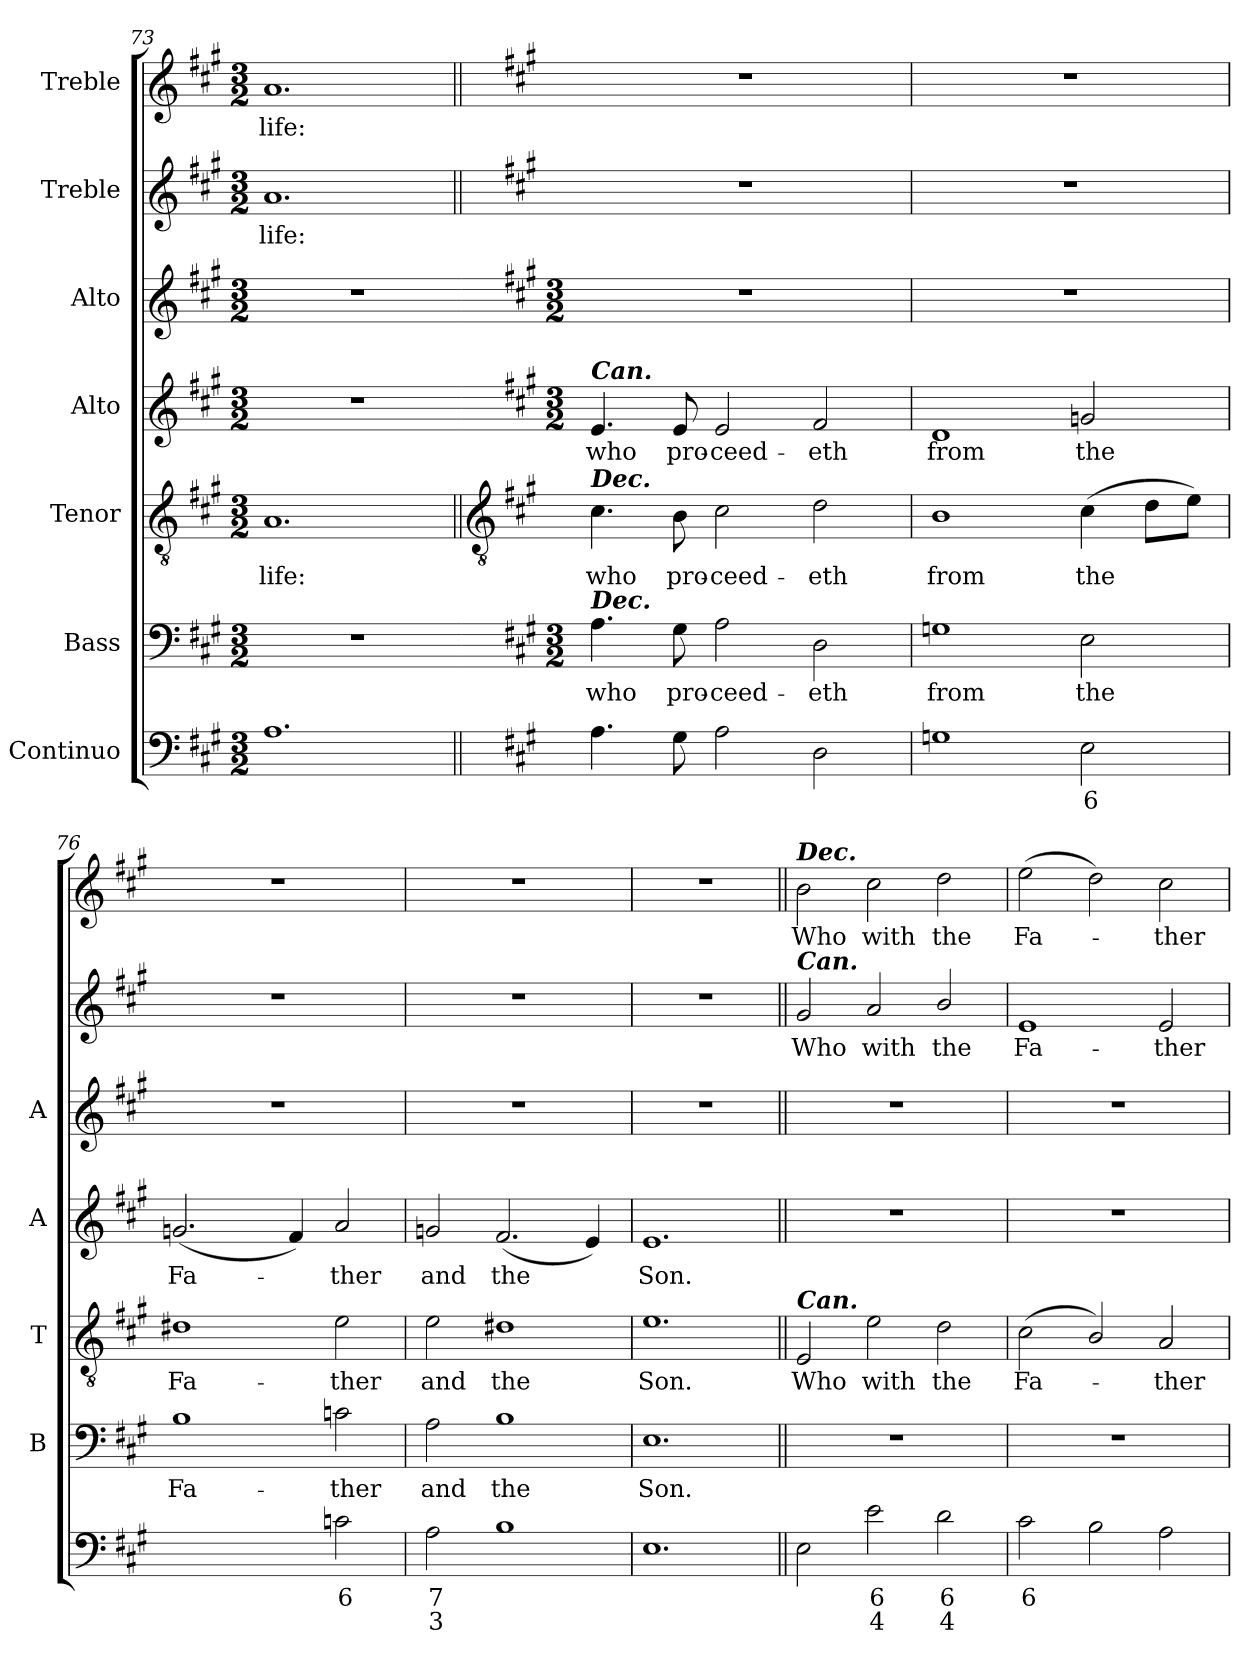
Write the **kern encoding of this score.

**kern	**text	**text	**kern	**text	**kern	**text	**kern	**text	**kern	**kern	**text	**kern	**text
*part7	*part7	*part7	*part6	*part6	*part5	*part5	*part4	*part4	*part3	*part2	*part2	*part1	*part1
*staff7	*staff7	*staff7	*staff6	*staff6	*staff5	*staff5	*staff4	*staff4	*staff3	*staff2	*staff2	*staff1	*staff1
*I"Continuo	*	*	*I"Bass	*	*I"Tenor	*	*I"Alto	*	*I"Alto	*I"Treble	*	*I"Treble	*
*	*	*	*I'B	*	*I'T	*	*I'A	*	*I'A	*	*	*	*
*clefF4	*	*	*clefF4	*	*clefGv2	*	*clefG2	*	*clefG2	*clefG2	*	*clefG2	*
*k[f#c#g#]	*	*	*k[f#c#g#]	*	*k[f#c#g#]	*	*k[f#c#g#]	*	*k[f#c#g#]	*k[f#c#g#]	*	*k[f#c#g#]	*
*A:	*	*	*A:	*	*A:	*	*A:	*	*A:	*A:	*	*A:	*
*M3/2	*	*	*M3/2	*	*M3/2	*	*M3/2	*	*M3/2	*M3/2	*	*M3/2	*
=73	=73	=73	=73	=73	=73	=73	=73	=73	=73	=73	=73	=73	=73
!	!	!	!	!	!	!LO:LY:b	!	!	!	!	!LO:LY:b	!	!LO:LY:b
1.A	.	.	1.r	.	1.A	life:	1.r	.	1.r	1.a	life:	1.a	life:
!!LO:LB:g=z
=74||	=74||	=74||	=74	=74||	=74||	=74||	=74	=74||	=74	=74||	=74||	=74||	=74||
*	*	*	*	*	*clefGv2	*	*	*	*	*	*	*	*
*	*	*	*k[f#c#g#]	*	*	*	*k[f#c#g#]	*	*	*	*	*	*
*	*	*	*A:	*	*	*	*A:	*	*	*	*	*	*
*	*	*	*M3/2	*	*	*	*M3/2	*	*M3/2	*	*	*	*
!	!	!	!	!	!	!	!LO:TX:a:Bi:t=Can.	!	!	!	!	!	!
!	!	!	!	!	!LO:TX:a:Bi:t=Dec.	!	!	!	!	!	!	!	!
!	!	!	!LO:TX:a:Bi:t=Dec.	!	!	!	!	!	!	!	!	!	!
!	!	!	!	!LO:LY:b	!	!LO:LY:b	!	!LO:LY:b	!	!LO:N:vis=1	!	!LO:N:vis=1	!
4.A	.	.	4.A	who	4.c#	who	4.e	who	1.r	1.r	.	1.r	.
!	!	!	!	!LO:LY:b	!	!LO:LY:b	!	!LO:LY:b	!	!	!	!	!
8G#	.	.	8G#	pro-	8B	pro-	8e	pro-	.	.	.	.	.
!	!	!	!	!LO:LY:b	!	!LO:LY:b	!	!LO:LY:b	!	!	!	!	!
2A	.	.	2A	-ceed-	2c#	-ceed-	2e	-ceed-	.	.	.	.	.
!	!	!	!	!LO:LY:b	!	!LO:LY:b	!	!LO:LY:b	!	!	!	!	!
2D	.	.	2D	-eth	2d	-eth	2f#	-eth	.	.	.	.	.
=75	=75	=75	=75	=75	=75	=75	=75	=75	=75	=75	=75	=75	=75
!	!	!	!	!LO:LY:b	!	!LO:LY:b	!	!LO:LY:b	!	!LO:N:vis=1	!	!LO:N:vis=1	!
1Gn	.	.	1Gn	from	1B	from	1d	from	1.r	1.r	.	1.r	.
!	!LO:LY:b	!	!	!LO:LY:b	!	!LO:LY:b	!	!LO:LY:b	!	!	!	!	!
2E	6	.	2E	the	(>4c#	the	2gn	the	.	.	.	.	.
.	.	.	.	.	8dL	.	.	.	.	.	.	.	.
.	.	.	.	.	8eJ)	.	.	.	.	.	.	.	.
=76	=76	=76	=76	=76	=76	=76	=76	=76	=76	=76	=76	=76	=76
!	!LO:LY:b	!LO:LY:b	!	!LO:LY:b	!	!LO:LY:b	!	!LO:LY:b	!	!LO:N:vis=1	!	!LO:N:vis=1	!
[2Byy	6	3	1B	Fa-	1d#X	Fa-	(<2.gn	Fa-	1.r	1.r	.	1.r	.
!	!LO:LY:b	!	!	!	!	!	!	!	!	!	!	!	!
2Byy]	5	.	.	.	.	.	.	.	.	.	.	.	.
.	.	.	.	.	.	.	4f#)	.	.	.	.	.	.
!	!LO:LY:b	!	!	!LO:LY:b	!	!LO:LY:b	!	!LO:LY:b	!	!	!	!	!
2cn	6	.	2cn	-ther	2e	-ther	2a	ther	.	.	.	.	.
=77	=77	=77	=77	=77	=77	=77	=77	=77	=77	=77	=77	=77	=77
!	!LO:LY:b	!LO:LY:b	!	!LO:LY:b	!	!LO:LY:b	!	!LO:LY:b	!	!LO:N:vis=1	!	!LO:N:vis=1	!
2A	7	3	2A	and	2e	and	2gn	and	1.r	1.r	.	1.r	.
!	!	!	!	!LO:LY:b	!	!LO:LY:b	!	!LO:LY:b	!	!	!	!	!
1B	.	.	1B	the	1d#X	the	(<2.f#	the	.	.	.	.	.
.	.	.	.	.	.	.	4e)	.	.	.	.	.	.
=78	=78	=78	=78	=78	=78	=78	=78	=78	=78	=78	=78	=78	=78
!	!	!	!	!LO:LY:b	!	!LO:LY:b	!	!LO:LY:b	!	!LO:N:vis=1	!	!LO:N:vis=1	!
1.E	.	.	1.E	Son.	1.e	Son.	1.e	Son.	1.r	1.r	.	1.r	.
=79||	=79||	=79||	=79||	=79||	=79||	=79||	=79||	=79||	=79||	=79||	=79||	=79||	=79||
!	!	!	!	!	!	!	!	!	!	!	!	!LO:TX:a:Bi:t=Dec.	!
!	!	!	!	!	!	!	!	!	!	!LO:TX:a:Bi:t=Can.	!	!	!
!	!	!	!	!	!LO:TX:a:Bi:t=Can.	!	!	!	!	!	!	!	!
!	!	!	!LO:N:vis=1	!	!	!LO:LY:b	!LO:N:vis=1	!	!	!	!LO:LY:b	!	!LO:LY:b
2E	.	.	1.r	.	2E	Who	1.r	.	1.r	2g#	Who	2b	Who
!	!LO:LY:b	!LO:LY:b	!	!	!	!LO:LY:b	!	!	!	!	!LO:LY:b	!	!LO:LY:b
2e	6	4	.	.	2e	with	.	.	.	2a	with	2cc#	with
!	!LO:LY:b	!LO:LY:b	!	!	!	!LO:LY:b	!	!	!	!	!LO:LY:b	!	!LO:LY:b
2d	6	4	.	.	2d	the	.	.	.	2b/	the	2dd	the
=80	=80	=80	=80	=80	=80	=80	=80	=80	=80	=80	=80	=80	=80
!	!LO:LY:b	!	!LO:N:vis=1	!	!	!LO:LY:b	!LO:N:vis=1	!	!	!	!LO:LY:b	!	!LO:LY:b
2c#	6	.	1.r	.	(<2c#	Fa-	1.r	.	1.r	1e	Fa-	(>2ee	Fa-
2B	.	.	.	.	2B/)	.	.	.	.	.	.	2dd)	.
!	!	!	!	!	!	!LO:LY:b	!	!	!	!	!LO:LY:b	!	!LO:LY:b
2A	.	.	.	.	2A	ther	.	.	.	2e	-ther	2cc#	ther
=	=	=	=	=	=	=	=	=	=	=	=	=	=
*-	*-	*-	*-	*-	*-	*-	*-	*-	*-	*-	*-	*-	*-
